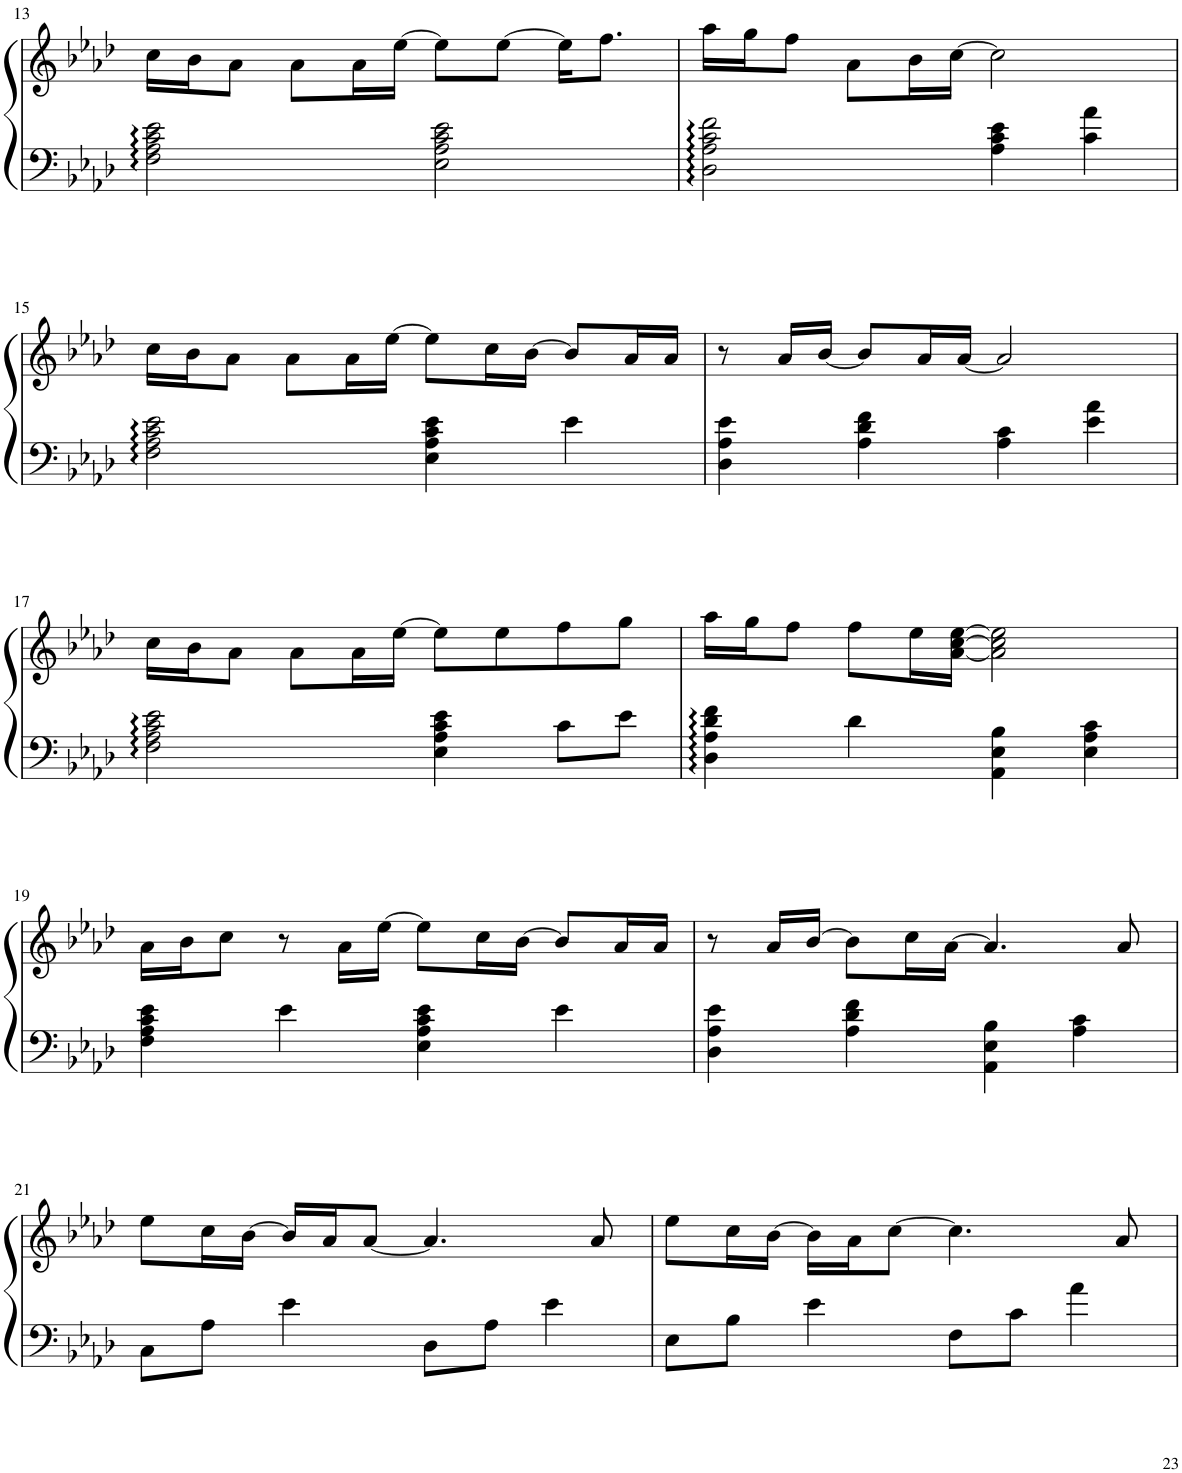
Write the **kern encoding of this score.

**kern	**kern
*part1	*part1
*staff2	*staff1
*I"Piano	*
*I'Pno.	*
!!LO:PB:g=z
*clefF4	*clefG2
*k[b-e-a-d-]	*k[b-e-a-d-]
*M4/4	*M4/4
=13	=13
2F\ 2A-\ 2c\ 2e-\	16cc\LL
.	16b-\J
.	8a-\J
.	8a-\L
.	16a-\L
.	[16ee-\JJ
2E-\ 2A-\ 2c\ 2e-\	8ee-\L]
.	[8ee-\J
.	16ee-\KL]
.	8.ff\J
=14	=14
2D-\ 2A-\ 2c\ 2f\	16aa-\LL
.	16gg\J
.	8ff\J
.	8a-\L
.	16b-\L
.	[16cc\JJ
4A-\ 4c\ 4e-\	2cc\]
4c\ 4a-\	.
!!LO:LB:g=z
=15	=15
2F\ 2A-\ 2c\ 2e-\	16cc\LL
.	16b-\J
.	8a-\J
.	8a-\L
.	16a-\L
.	[16ee-\JJ
4E-\ 4A-\ 4c\ 4e-\	8ee-\L]
.	16cc\L
.	[16b-\JJ
4e-\	8b-/L]
.	16a-/L
.	16a-/JJ
=16	=16
4D-\ 4A-\ 4e-\	8r
.	16a-/LL
.	[16b-/JJ
4A-\ 4d-\ 4f\	8b-/L]
.	16a-/L
.	[16a-/JJ
4A-\ 4c\	2a-/]
4e-\ 4a-\	.
!!LO:LB:g=z
=17	=17
2F\ 2A-\ 2c\ 2e-\	16cc\LL
.	16b-\J
.	8a-\J
.	8a-\L
.	16a-\L
.	[16ee-\JJ
4E-\ 4A-\ 4c\ 4e-\	8ee-\L]
.	8ee-\
8c\L	8ff\
8e-\J	8gg\J
=18	=18
4D-\ 4A-\ 4d-\ 4f\	16aa-\LL
.	16gg\J
.	8ff\J
4d-\	8ff\L
.	16ee-\L
.	[16a-\ [16cc\ [16ee-\JJ
4AA-\ 4E-\ 4B-\	2a-\] 2cc\] 2ee-\]
4E-\ 4A-\ 4c\	.
!!LO:LB:g=z
=19	=19
4F\ 4A-\ 4c\ 4e-\	16a-\LL
.	16b-\J
.	8cc\J
4e-\	8r
.	16a-\LL
.	[16ee-\JJ
4E-\ 4A-\ 4c\ 4e-\	8ee-\L]
.	16cc\L
.	[16b-\JJ
4e-\	8b-/L]
.	16a-/L
.	16a-/JJ
=20	=20
4D-\ 4A-\ 4e-\	8r
.	16a-/LL
.	[16b-/JJ
4A-\ 4d-\ 4f\	8b-\L]
.	16cc\L
.	[16a-\JJ
4AA-\ 4E-\ 4B-\	4.a-/]
4A-\ 4c\	.
.	8a-/
!!LO:LB:g=z
=21	=21
8C\L	8ee-\L
8A-\J	16cc\L
.	[16b-\JJ
4e-\	16b-/LL]
.	16a-/J
.	[8a-/J
8D-\L	4.a-/]
8A-\J	.
4e-\	.
.	8a-/
=22	=22
8E-\L	8ee-\L
8B-\J	16cc\L
.	[16b-\JJ
4e-\	16b-\LL]
.	16a-\J
.	[8cc\J
8F\L	4.cc\]
8c\J	.
4a-\	.
.	8a-/
=	=
*-	*-
